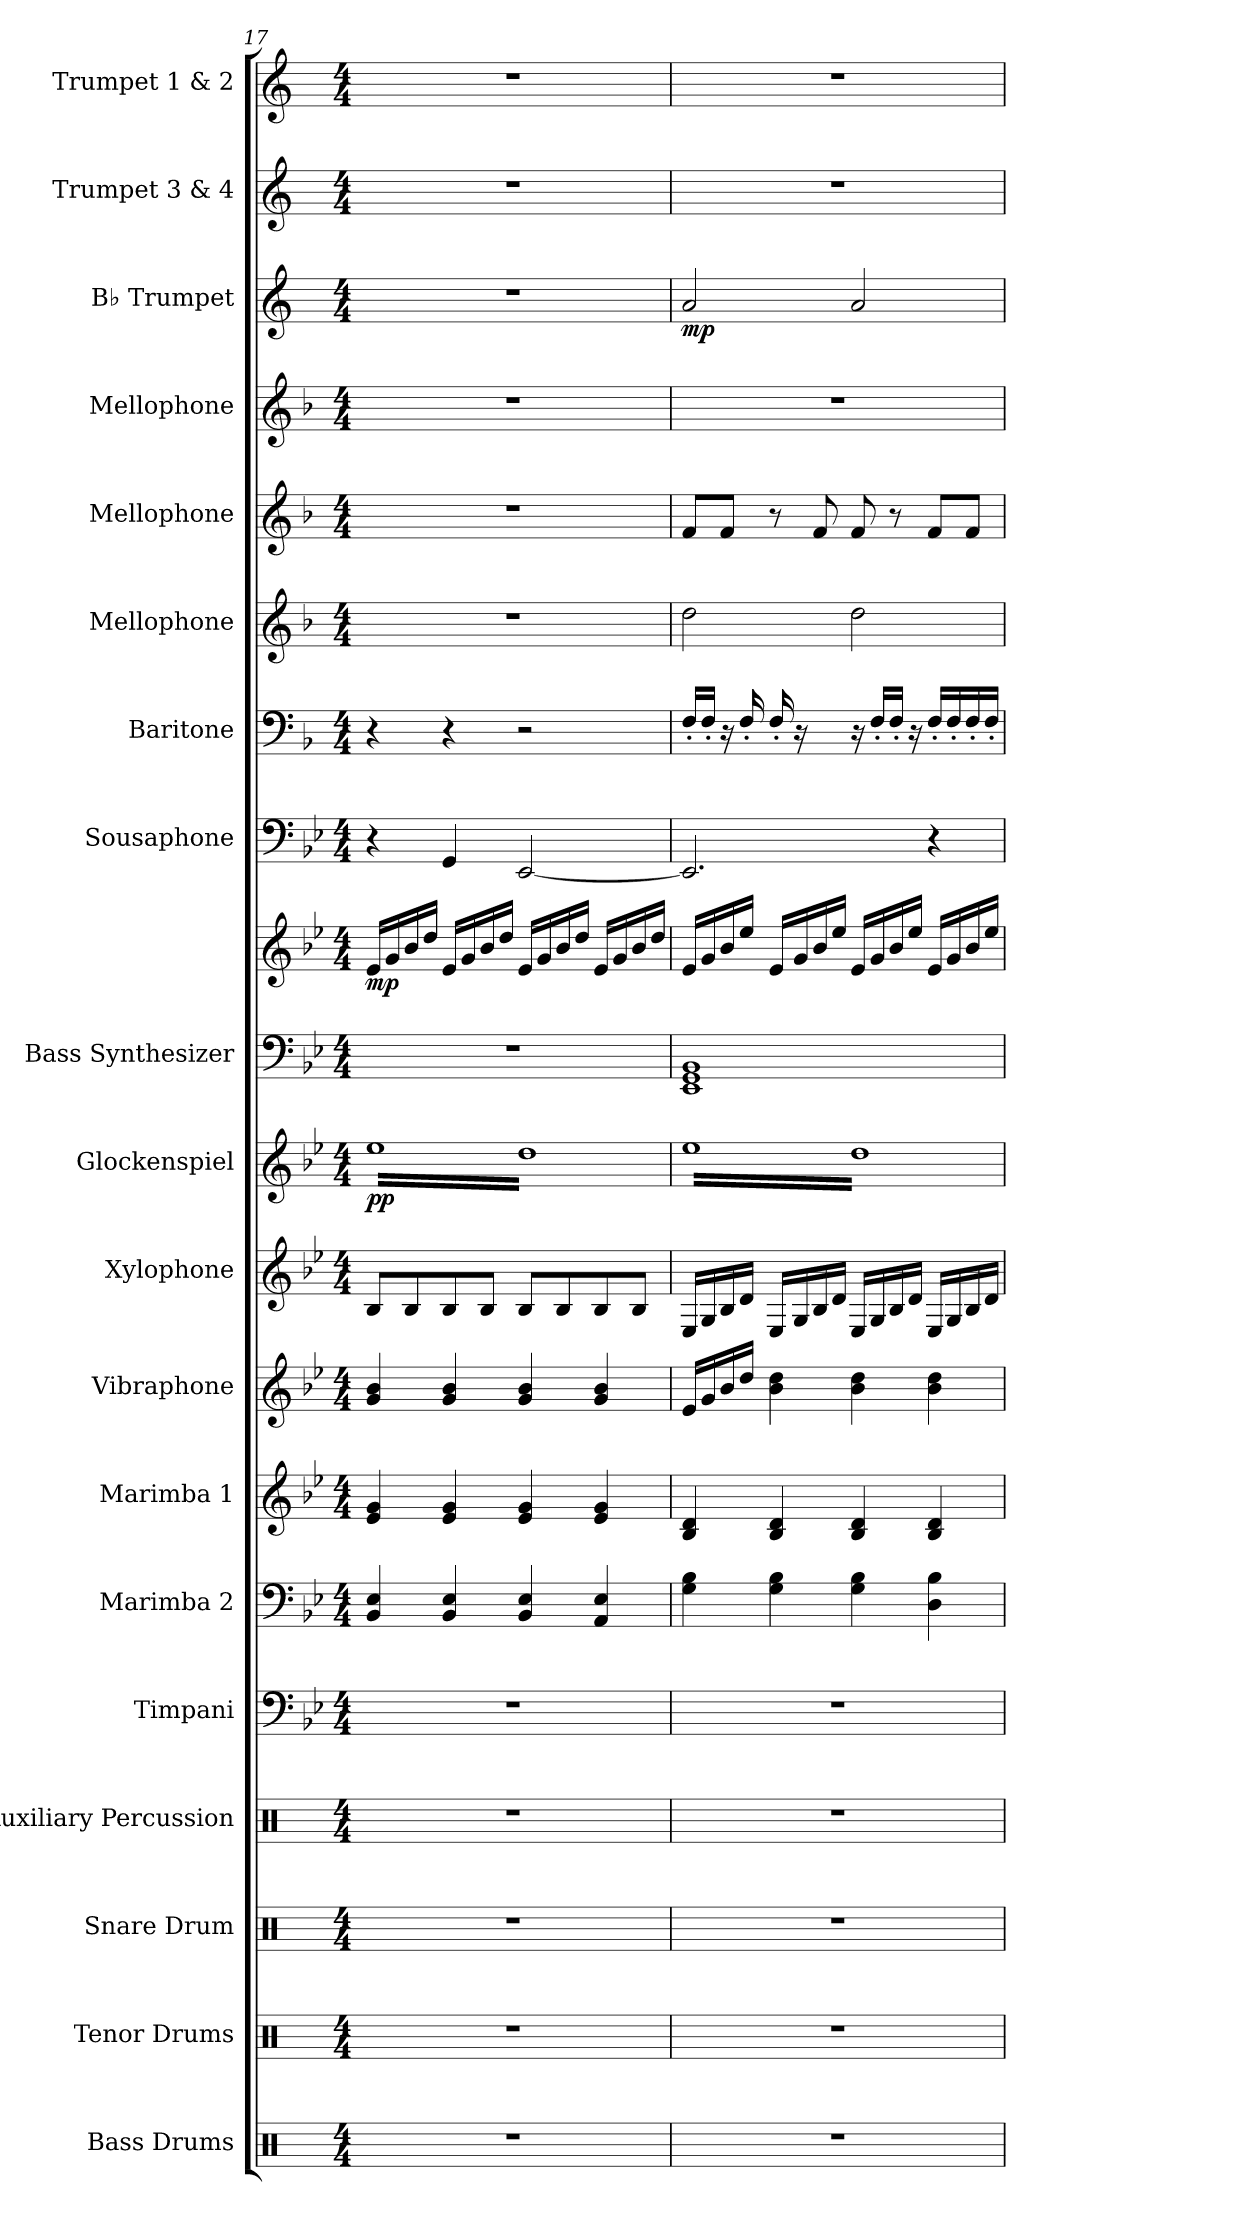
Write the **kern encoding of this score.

**kern	**kern	**kern	**kern	**kern	**kern	**kern	**kern	**kern	**kern	**dynam	**kern	**kern	**dynam	**kern	**kern	**kern	**kern	**kern	**kern	**dynam	**kern	**kern
*part19	*part18	*part17	*part16	*part15	*part14	*part13	*part12	*part11	*part10	*part10	*part9	*part9	*part9	*part8	*part7	*part6	*part5	*part4	*part3	*part3	*part2	*part1
*staff20	*staff19	*staff18	*staff17	*staff16	*staff15	*staff14	*staff13	*staff12	*staff11	*staff11	*staff10	*staff9	*staff9/10	*staff8	*staff7	*staff6	*staff5	*staff4	*staff3	*staff3	*staff2	*staff1
*I"Bass Drums	*I"Tenor Drums	*I"Snare Drum	*I"Auxiliary Percussion	*I"Timpani	*I"Marimba 2	*I"Marimba 1	*I"Vibraphone	*I"Xylophone	*I"Glockenspiel	*	*I"Bass Synthesizer	*	*	*I"Sousaphone	*I"Baritone	*I"Mellophone	*I"Mellophone	*I"Mellophone	*I"B♭ Trumpet	*	*I"Trumpet 3 &amp; 4	*I"Trumpet 1 &amp; 2
*I'B.D.	*I'T.D.	*I'S.D.	*I'Aux. Perc.	*I'Timp.	*I'Mrm. 2	*I'Mrm. 1	*I'Vib.	*I'Xyl.	*I'Glk.	*	*I'Synth.	*	*	*	*I'Bar.	*I'Mello	*I'Mello	*I'Mph.	*I'B♭ Tpt.	*	*I'Tpt. 3&amp;4	*I'Tpt. 1&amp;2
*clefX	*clefX	*clefX	*clefX	*clefF4	*clefF4	*clefG2	*clefG2	*clefG2	*clefG2	*	*clefF4	*clefG2	*	*clefF4	*clefF4	*clefG2	*clefG2	*clefG2	*clefG2	*	*clefG2	*clefG2
*	*	*	*	*	*	*	*	*ITrd-7c-12	*ITrd-14c-24	*	*	*	*	*	*ITrd4c7	*ITrd4c7	*ITrd4c7	*ITrd4c7	*ITrd1c2	*	*ITrd1c2	*ITrd1c2
*k[]	*k[]	*k[]	*k[]	*k[b-e-]	*k[b-e-]	*k[b-e-]	*k[b-e-]	*k[b-e-]	*k[b-e-]	*	*k[b-e-]	*k[b-e-]	*	*k[b-e-]	*k[b-e-]	*k[b-e-]	*k[b-e-]	*k[b-e-]	*k[b-e-]	*	*k[b-e-]	*k[b-e-]
*M4/4	*M4/4	*M4/4	*M4/4	*M4/4	*M4/4	*M4/4	*M4/4	*M4/4	*M4/4	*	*M4/4	*M4/4	*	*M4/4	*M4/4	*M4/4	*M4/4	*M4/4	*M4/4	*	*M4/4	*M4/4
=17	=17	=17	=17	=17	=17	=17	=17	=17	=17	=17	=17	=17	=17	=17	=17	=17	=17	=17	=17	=17	=17	=17
!	!	!	!	!	!	!	!	!	!	!LO:DY:b	!	!	!LO:DY:b	!	!	!	!	!	!	!	!	!
*	*	*	*	*	*	*	*	*	*tremolo	*	*	*	*	*	*	*	*	*	*	*	*	*
1r	1r	1r	1r	1r	4BB-/ 4E-/	4e-/ 4g/	4g/ 4b-/	8b-/L	16eeee-LL	pp	1r	16e-/LL	mp	4r	4r	1r	1r	1r	1r	.	1r	1r
.	.	.	.	.	.	.	.	.	16dddd	.	.	16g/	.	.	.	.	.	.	.	.	.	.
.	.	.	.	.	.	.	.	8b-/	16eeee-	.	.	16b-/	.	.	.	.	.	.	.	.	.	.
.	.	.	.	.	.	.	.	.	16dddd	.	.	16dd/JJ	.	.	.	.	.	.	.	.	.	.
.	.	.	.	.	4BB-/ 4E-/	4e-/ 4g/	4g/ 4b-/	8b-/	16eeee-	.	.	16e-/LL	.	4GG/	4r	.	.	.	.	.	.	.
.	.	.	.	.	.	.	.	.	16dddd	.	.	16g/	.	.	.	.	.	.	.	.	.	.
.	.	.	.	.	.	.	.	8b-/J	16eeee-	.	.	16b-/	.	.	.	.	.	.	.	.	.	.
.	.	.	.	.	.	.	.	.	16dddd	.	.	16dd/JJ	.	.	.	.	.	.	.	.	.	.
.	.	.	.	.	4BB-/ 4E-/	4e-/ 4g/	4g/ 4b-/	8b-/L	16eeee-	.	.	16e-/LL	.	[2EE-/	2r	.	.	.	.	.	.	.
.	.	.	.	.	.	.	.	.	16dddd	.	.	16g/	.	.	.	.	.	.	.	.	.	.
.	.	.	.	.	.	.	.	8b-/	16eeee-	.	.	16b-/	.	.	.	.	.	.	.	.	.	.
.	.	.	.	.	.	.	.	.	16dddd	.	.	16dd/JJ	.	.	.	.	.	.	.	.	.	.
.	.	.	.	.	4AA/ 4E-/	4e-/ 4g/	4g/ 4b-/	8b-/	16eeee-	.	.	16e-/LL	.	.	.	.	.	.	.	.	.	.
.	.	.	.	.	.	.	.	.	16dddd	.	.	16g/	.	.	.	.	.	.	.	.	.	.
.	.	.	.	.	.	.	.	8b-/J	16eeee-	.	.	16b-/	.	.	.	.	.	.	.	.	.	.
.	.	.	.	.	.	.	.	.	16ddddJJ	.	.	16dd/JJ	.	.	.	.	.	.	.	.	.	.
=18	=18	=18	=18	=18	=18	=18	=18	=18	=18	=18	=18	=18	=18	=18	=18	=18	=18	=18	=18	=18	=18	=18
!	!	!	!	!	!	!	!	!	!	!	!	!	!	!	!	!	!	!	!	!LO:DY:b	!	!
1r	1r	1r	1r	1r	4G\ 4B-\	4B-/ 4d/	16e-/LL	16e-/LL	16eeee-LL	.	1EE- 1GG 1BB-	16e-/LL	.	2.EE-/]	16BB-'/LL	2g\	8B-/L	1r	2g/	mp	1r	1r
.	.	.	.	.	.	.	16g/	16g/	16dddd	.	.	16g/	.	.	16BB-'/JJ	.	.	.	.	.	.	.
.	.	.	.	.	.	.	16b-/	16b-/	16eeee-	.	.	16b-/	.	.	16r	.	8B-/J	.	.	.	.	.
.	.	.	.	.	.	.	16dd/JJ	16dd/JJ	16dddd	.	.	16ee-/JJ	.	.	16BB-'/	.	.	.	.	.	.	.
.	.	.	.	.	4G\ 4B-\	4B-/ 4d/	4b-\ 4dd\	16e-/LL	16eeee-	.	.	16e-/LL	.	.	16BB-'/	.	8r	.	.	.	.	.
.	.	.	.	.	.	.	.	16g/	16dddd	.	.	16g/	.	.	16r	.	.	.	.	.	.	.
.	.	.	.	.	.	.	.	16b-/	16eeee-	.	.	16b-/	.	.	16BB-'/LLyy	.	8B-/	.	.	.	.	.
.	.	.	.	.	.	.	.	16dd/JJ	16dddd	.	.	16ee-/JJ	.	.	16BB-'/JJ	.	.	.	.	.	.	.
.	.	.	.	.	4G\ 4B-\	4B-/ 4d/	4b-\ 4dd\	16e-/LL	16eeee-	.	.	16e-/LL	.	.	16r	2g\	8B-/	.	2g/	.	.	.
.	.	.	.	.	.	.	.	16g/	16dddd	.	.	16g/	.	.	16BB-'/LL	.	.	.	.	.	.	.
.	.	.	.	.	.	.	.	16b-/	16eeee-	.	.	16b-/	.	.	16BB-'/JJ	.	8r	.	.	.	.	.
.	.	.	.	.	.	.	.	16dd/JJ	16dddd	.	.	16ee-/JJ	.	.	16r	.	.	.	.	.	.	.
.	.	.	.	.	4D\ 4B-\	4B-/ 4d/	4b-\ 4dd\	16e-/LL	16eeee-	.	.	16e-/LL	.	4r	16BB-'/LL	.	8B-/L	.	.	.	.	.
.	.	.	.	.	.	.	.	16g/	16dddd	.	.	16g/	.	.	16BB-'/	.	.	.	.	.	.	.
.	.	.	.	.	.	.	.	16b-/	16eeee-	.	.	16b-/	.	.	16BB-'/	.	8B-/J	.	.	.	.	.
.	.	.	.	.	.	.	.	16dd/JJ	16ddddJJ	.	.	16ee-/JJ	.	.	16BB-'/JJ	.	.	.	.	.	.	.
*	*	*	*	*	*	*	*	*	*Xtremolo	*	*	*	*	*	*	*	*	*	*	*	*	*
.	.	.	.	.	.	.	.	.	.	.	.	.	.	.	.	.	.	.	.	.	.	.
.	.	.	.	.	.	.	.	.	.	.	.	.	.	.	.	.	.	.	.	.	.	.
.	.	.	.	.	.	.	.	.	.	.	.	.	.	.	.	.	.	.	.	.	.	.
.	.	.	.	.	.	.	.	.	.	.	.	.	.	.	.	.	.	.	.	.	.	.
.	.	.	.	.	.	.	.	.	.	.	.	.	.	.	.	.	.	.	.	.	.	.
.	.	.	.	.	.	.	.	.	.	.	.	.	.	.	.	.	.	.	.	.	.	.
.	.	.	.	.	.	.	.	.	.	.	.	.	.	.	.	.	.	.	.	.	.	.
.	.	.	.	.	.	.	.	.	.	.	.	.	.	.	.	.	.	.	.	.	.	.
=	=	=	=	=	=	=	=	=	=	=	=	=	=	=	=	=	=	=	=	=	=	=
*-	*-	*-	*-	*-	*-	*-	*-	*-	*-	*-	*-	*-	*-	*-	*-	*-	*-	*-	*-	*-	*-	*-
